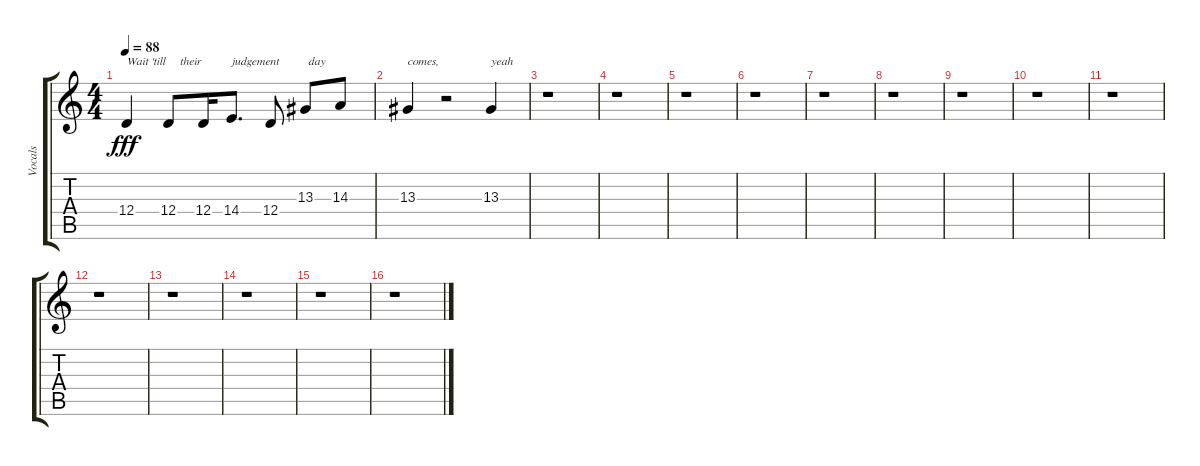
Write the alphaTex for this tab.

\track ("Vocals" "Vocals") {instrument tenorsax}
\staff {score tabs}
\tuning (E4 B3 G3 D3 A2 E2) {hide}
\ts (4 4)
\tempo 88
\clef g2
\ks c
12.4.4{txt "Wait 'till" dy fff} 12.4.8{txt "    their"} 12.4.16 14.4.8{d txt "judgement"} 12.4.8 13.3.8{txt " day"} 14.3.8 |
13.3.4{txt "comes,"} r.2 13.3.4{txt "yeah"} |
r.1 |
r.1 |
r.1 |
r.1 |
r.1 |
r.1 |
r.1 |
r.1 |
r.1 |
r.1 |
r.1 |
r.1 |
r.1 |
r.1
